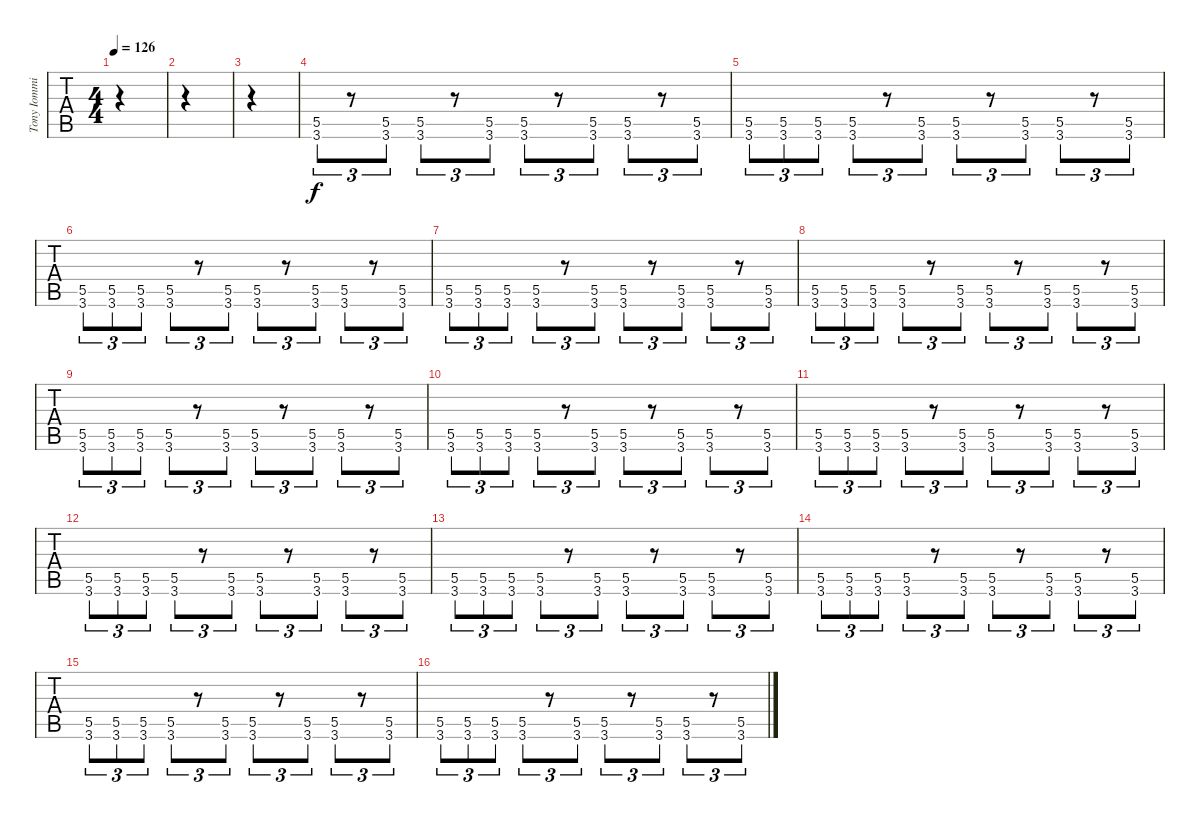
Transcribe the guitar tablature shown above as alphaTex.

\track ("Tony Iommi (Rythm)" "Tony Iommi") {instrument distortionguitar}
\staff {tabs}
\tuning (E4 B3 G3 D3 A2 E2) {hide}
\ts (4 4)
\tempo 126
\clef g2
\ks bb
|
|
|
(5.5 3.6).8{tu (3 2)} r.8{tu (3 2)} (5.5 3.6).8{tu (3 2)} (5.5 3.6).8{tu (3 2)} r.8{tu (3 2)} (5.5 3.6).8{tu (3 2)} (5.5 3.6).8{tu (3 2)} r.8{tu (3 2)} (5.5 3.6).8{tu (3 2)} (5.5 3.6).8{tu (3 2)} r.8{tu (3 2)} (5.5 3.6).8{tu (3 2)} |
(5.5 3.6).8{tu (3 2)} (5.5 3.6).8{tu (3 2)} (5.5 3.6).8{tu (3 2)} (5.5 3.6).8{tu (3 2)} r.8{tu (3 2)} (5.5 3.6).8{tu (3 2)} (5.5 3.6).8{tu (3 2)} r.8{tu (3 2)} (5.5 3.6).8{tu (3 2)} (5.5 3.6).8{tu (3 2)} r.8{tu (3 2)} (5.5 3.6).8{tu (3 2)} |
(5.5 3.6).8{tu (3 2)} (5.5 3.6).8{tu (3 2)} (5.5 3.6).8{tu (3 2)} (5.5 3.6).8{tu (3 2)} r.8{tu (3 2)} (5.5 3.6).8{tu (3 2)} (5.5 3.6).8{tu (3 2)} r.8{tu (3 2)} (5.5 3.6).8{tu (3 2)} (5.5 3.6).8{tu (3 2)} r.8{tu (3 2)} (5.5 3.6).8{tu (3 2)} |
(5.5 3.6).8{tu (3 2)} (5.5 3.6).8{tu (3 2)} (5.5 3.6).8{tu (3 2)} (5.5 3.6).8{tu (3 2)} r.8{tu (3 2)} (5.5 3.6).8{tu (3 2)} (5.5 3.6).8{tu (3 2)} r.8{tu (3 2)} (5.5 3.6).8{tu (3 2)} (5.5 3.6).8{tu (3 2)} r.8{tu (3 2)} (5.5 3.6).8{tu (3 2)} |
(5.5 3.6).8{tu (3 2)} (5.5 3.6).8{tu (3 2)} (5.5 3.6).8{tu (3 2)} (5.5 3.6).8{tu (3 2)} r.8{tu (3 2)} (5.5 3.6).8{tu (3 2)} (5.5 3.6).8{tu (3 2)} r.8{tu (3 2)} (5.5 3.6).8{tu (3 2)} (5.5 3.6).8{tu (3 2)} r.8{tu (3 2)} (5.5 3.6).8{tu (3 2)} |
(5.5 3.6).8{tu (3 2)} (5.5 3.6).8{tu (3 2)} (5.5 3.6).8{tu (3 2)} (5.5 3.6).8{tu (3 2)} r.8{tu (3 2)} (5.5 3.6).8{tu (3 2)} (5.5 3.6).8{tu (3 2)} r.8{tu (3 2)} (5.5 3.6).8{tu (3 2)} (5.5 3.6).8{tu (3 2)} r.8{tu (3 2)} (5.5 3.6).8{tu (3 2)} |
(5.5 3.6).8{tu (3 2)} (5.5 3.6).8{tu (3 2)} (5.5 3.6).8{tu (3 2)} (5.5 3.6).8{tu (3 2)} r.8{tu (3 2)} (5.5 3.6).8{tu (3 2)} (5.5 3.6).8{tu (3 2)} r.8{tu (3 2)} (5.5 3.6).8{tu (3 2)} (5.5 3.6).8{tu (3 2)} r.8{tu (3 2)} (5.5 3.6).8{tu (3 2)} |
(5.5 3.6).8{tu (3 2)} (5.5 3.6).8{tu (3 2)} (5.5 3.6).8{tu (3 2)} (5.5 3.6).8{tu (3 2)} r.8{tu (3 2)} (5.5 3.6).8{tu (3 2)} (5.5 3.6).8{tu (3 2)} r.8{tu (3 2)} (5.5 3.6).8{tu (3 2)} (5.5 3.6).8{tu (3 2)} r.8{tu (3 2)} (5.5 3.6).8{tu (3 2)} |
(5.5 3.6).8{tu (3 2)} (5.5 3.6).8{tu (3 2)} (5.5 3.6).8{tu (3 2)} (5.5 3.6).8{tu (3 2)} r.8{tu (3 2)} (5.5 3.6).8{tu (3 2)} (5.5 3.6).8{tu (3 2)} r.8{tu (3 2)} (5.5 3.6).8{tu (3 2)} (5.5 3.6).8{tu (3 2)} r.8{tu (3 2)} (5.5 3.6).8{tu (3 2)} |
(5.5 3.6).8{tu (3 2)} (5.5 3.6).8{tu (3 2)} (5.5 3.6).8{tu (3 2)} (5.5 3.6).8{tu (3 2)} r.8{tu (3 2)} (5.5 3.6).8{tu (3 2)} (5.5 3.6).8{tu (3 2)} r.8{tu (3 2)} (5.5 3.6).8{tu (3 2)} (5.5 3.6).8{tu (3 2)} r.8{tu (3 2)} (5.5 3.6).8{tu (3 2)} |
(5.5 3.6).8{tu (3 2)} (5.5 3.6).8{tu (3 2)} (5.5 3.6).8{tu (3 2)} (5.5 3.6).8{tu (3 2)} r.8{tu (3 2)} (5.5 3.6).8{tu (3 2)} (5.5 3.6).8{tu (3 2)} r.8{tu (3 2)} (5.5 3.6).8{tu (3 2)} (5.5 3.6).8{tu (3 2)} r.8{tu (3 2)} (5.5 3.6).8{tu (3 2)} |
(5.5 3.6).8{tu (3 2)} (5.5 3.6).8{tu (3 2)} (5.5 3.6).8{tu (3 2)} (5.5 3.6).8{tu (3 2)} r.8{tu (3 2)} (5.5 3.6).8{tu (3 2)} (5.5 3.6).8{tu (3 2)} r.8{tu (3 2)} (5.5 3.6).8{tu (3 2)} (5.5 3.6).8{tu (3 2)} r.8{tu (3 2)} (5.5 3.6).8{tu (3 2)} |
(5.5 3.6).8{tu (3 2)} (5.5 3.6).8{tu (3 2)} (5.5 3.6).8{tu (3 2)} (5.5 3.6).8{tu (3 2)} r.8{tu (3 2)} (5.5 3.6).8{tu (3 2)} (5.5 3.6).8{tu (3 2)} r.8{tu (3 2)} (5.5 3.6).8{tu (3 2)} (5.5 3.6).8{tu (3 2)} r.8{tu (3 2)} (5.5 3.6).8{tu (3 2)}
